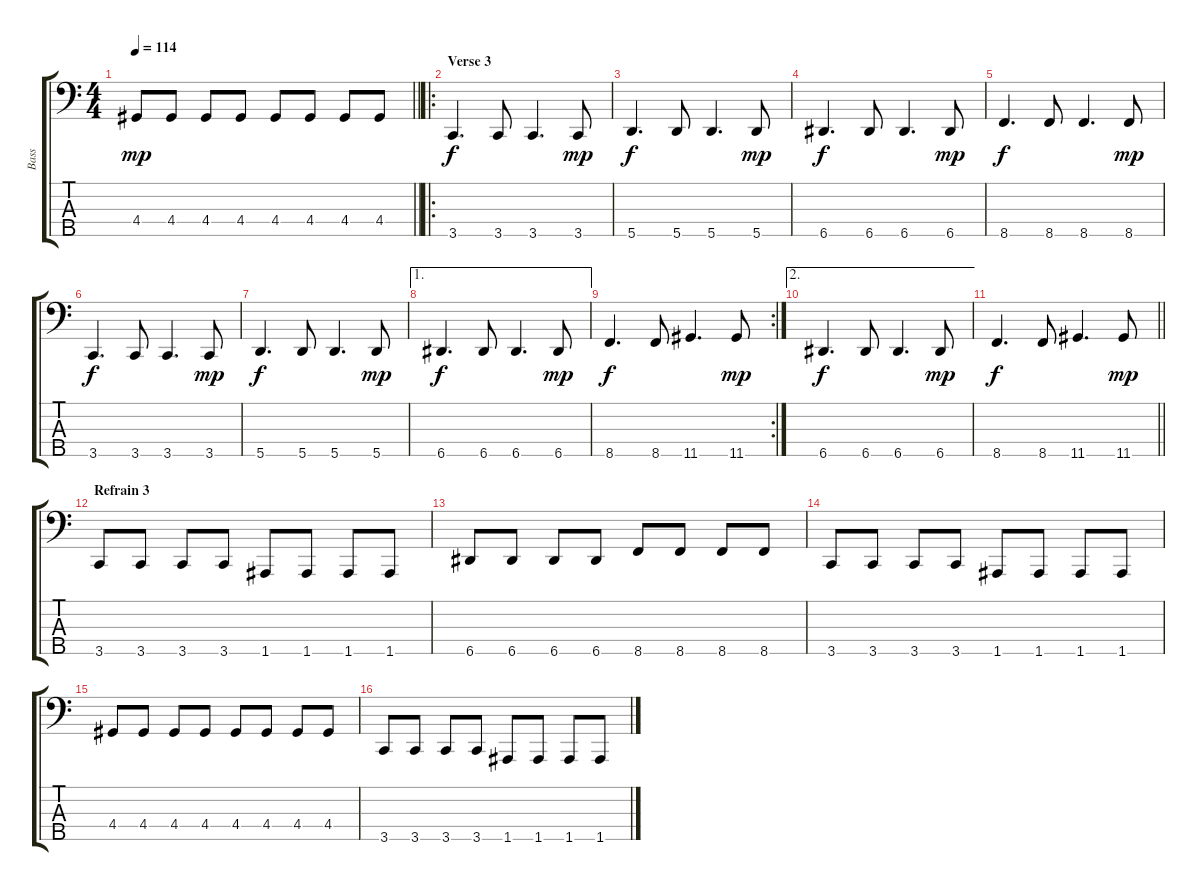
\track ("Bass" "Bass") {instrument electricbassfinger}
\staff {score tabs}
\tuning (G2 D2 A1 E1 A0) {hide}
\ts (4 4)
\tempo 114
\clef f4
\barLineRight lightlight
\ks c
4.4.8{dy mp} 4.4.8 4.4.8 4.4.8 4.4.8 4.4.8 4.4.8 4.4.8 |
\ro
\section ("" "Verse 3")
3.5.4{d dy f} 3.5.8 3.5.4{d} 3.5.8{dy mp} |
5.5.4{d dy f} 5.5.8 5.5.4{d} 5.5.8{dy mp} |
6.5.4{d dy f} 6.5.8 6.5.4{d} 6.5.8{dy mp} |
8.5.4{d dy f} 8.5.8 8.5.4{d} 8.5.8{dy mp} |
3.5.4{d dy f} 3.5.8 3.5.4{d} 3.5.8{dy mp} |
5.5.4{d dy f} 5.5.8 5.5.4{d} 5.5.8{dy mp} |
\ae 1
6.5.4{d dy f} 6.5.8 6.5.4{d} 6.5.8{dy mp} |
\rc 2
8.5.4{d dy f} 8.5.8 11.5.4{d} 11.5.8{dy mp} |
\ae 2
6.5.4{d dy f} 6.5.8 6.5.4{d} 6.5.8{dy mp} |
\barLineRight lightlight
8.5.4{d dy f} 8.5.8 11.5.4{d} 11.5.8{dy mp} |
\section ("" "Refrain 3")
3.5.8 3.5.8 3.5.8 3.5.8 1.5.8 1.5.8 1.5.8 1.5.8 |
6.5.8 6.5.8 6.5.8 6.5.8 8.5.8 8.5.8 8.5.8 8.5.8 |
3.5.8 3.5.8 3.5.8 3.5.8 1.5.8 1.5.8 1.5.8 1.5.8 |
4.4.8 4.4.8 4.4.8 4.4.8 4.4.8 4.4.8 4.4.8 4.4.8 |
3.5.8 3.5.8 3.5.8 3.5.8 1.5.8 1.5.8 1.5.8 1.5.8
